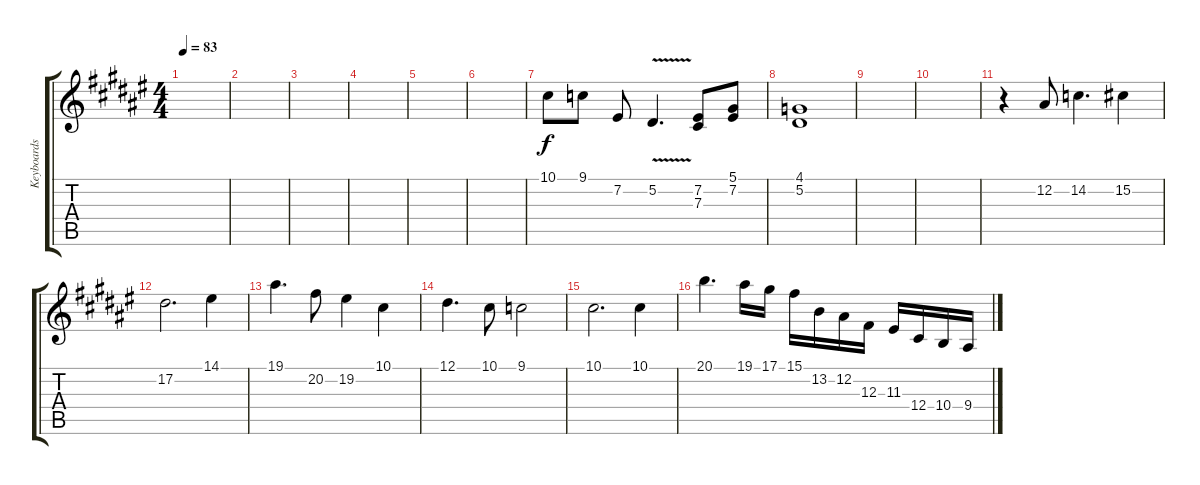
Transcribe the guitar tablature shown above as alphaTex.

\track ("Keyboards" "Keyboards") {instrument stringensemble1}
\staff {score tabs}
\tuning (Eb4 Bb3 Gb3 Db3 Ab2 Eb2) {hide}
\ts (4 4)
\tempo 83
\clef g2
\ks d#minor
|
|
|
|
|
|
10.1.8{dy f} 9.1.8 7.2.8 5.2{v}.4{d} (7.2 7.3).8 (5.1 7.2).8 |
(4.1 5.2).1 |
|
|
r.4 12.2.8 14.2.4{d} 15.2.4 |
17.2.2{d} 14.1.4 |
19.1.4{d} 20.2.8 19.2.4 10.1.4 |
12.1.4{d} 10.1.8 9.1.2 |
10.1.2{d} 10.1.4 |
20.1.4{d} 19.1.16 17.1.16 15.1.16 13.2.16 12.2.16 12.3.16 11.3.16 12.4.16 10.4.16 9.4.16
